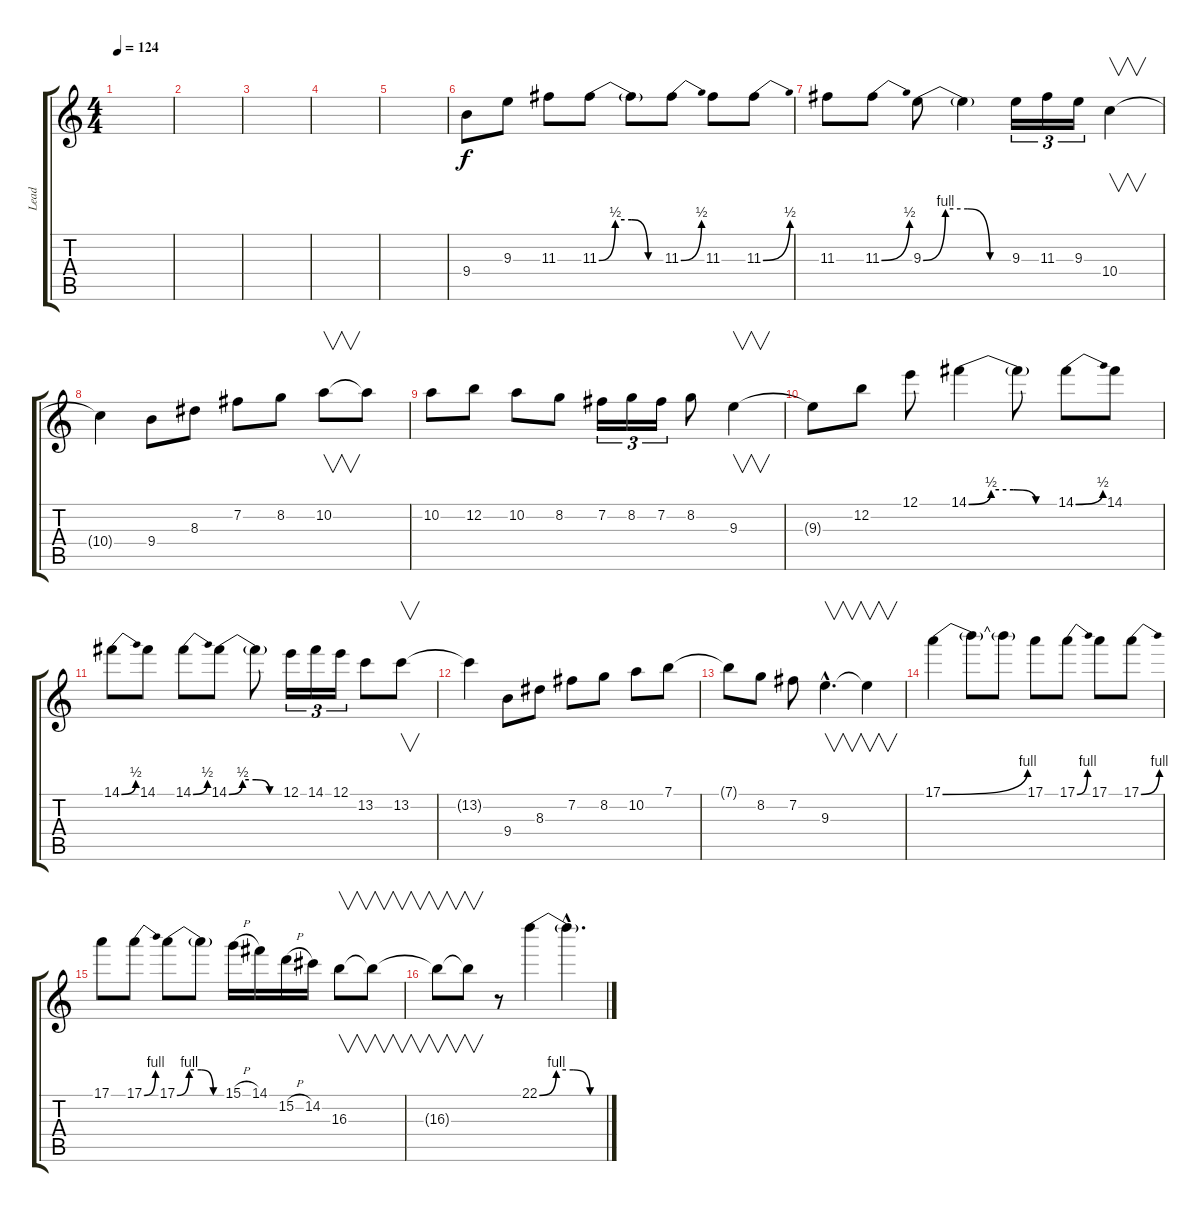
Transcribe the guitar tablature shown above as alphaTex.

\track ("Lead" "Lead") {instrument overdrivenguitar}
\staff {score tabs}
\tuning (E4 B3 G3 D3 A2 E2) {hide}
\ts (4 4)
\tempo 124
\clef g2
\ks c
|
|
|
|
|
9.4.8 9.3.8 11.3.8 11.3{be (custom 0 0 15 2 30 2 45 0 60 0)}.8 11.3{t}.8 11.3{be (bend 0 0 60 2)}.8 11.3.8 11.3{be (bend 0 0 60 2)}.8 |
11.3.8 11.3{be (bend 0 0 60 2)}.8 9.3{be (custom 0 0 15 4 30 4 45 0 60 0)}.8 9.3{t}.4 9.3.16{tu (3 2)} 11.3.16{tu (3 2)} 9.3.16{tu (3 2)} 10.4.4{v} |
10.4{t}.4 9.4.8 8.3.8 7.2.8 8.2.8 10.2.8{v} 10.2{t}.8 |
10.2.8 12.2.8 10.2.8 8.2.8 7.2.16{tu (3 2)} 8.2.16{tu (3 2)} 7.2.16{tu (3 2)} 8.2.8 9.3.4{v} |
9.3{t}.8 12.2.8 12.1.8 14.1{be (custom 0 0 15 2 30 2 45 0 60 0)}.4 14.1{t}.8 14.1{be (bend 0 0 60 2)}.8 14.1.8 |
14.1{be (bend 0 0 60 2)}.8 14.1.8 14.1{be (bend 0 0 60 2)}.8 14.1{be (custom 0 0 15 2 30 2 45 0 60 0)}.8 14.1{t}.8 12.1.16{tu (3 2)} 14.1.16{tu (3 2)} 12.1.16{tu (3 2)} 13.2.8 13.2.8{v} |
13.2{t}.4 9.4.8 8.3.8 7.2.8 8.2.8 10.2.8 7.1.8 |
7.1{t}.8 8.2.8 7.2.8 9.3{hac}.4{v d} 9.3{t}.4{v} |
17.1{be (bend 0 0 60 4)}.4 17.1{t}.8 17.1{t}.8 17.1.8 17.1{be (bend 0 0 60 4)}.8 17.1.8 17.1{be (bend 0 0 60 4)}.8 |
17.1.8 17.1{be (bend 0 0 60 4)}.8 17.1{be (custom 0 0 15 4 30 4 45 0 60 0)}.8 17.1{t}.8 15.1{h}.16 14.1.16 15.2{h}.16 14.2.16 16.3.8{v} 16.3{t}.8{v} |
16.3{t}.8{v} 16.3{t}.8{v} r.8 22.1{be (custom 0 0 15 4 30 4 45 0 60 0)}.4 22.1{hac t}.4{d}
